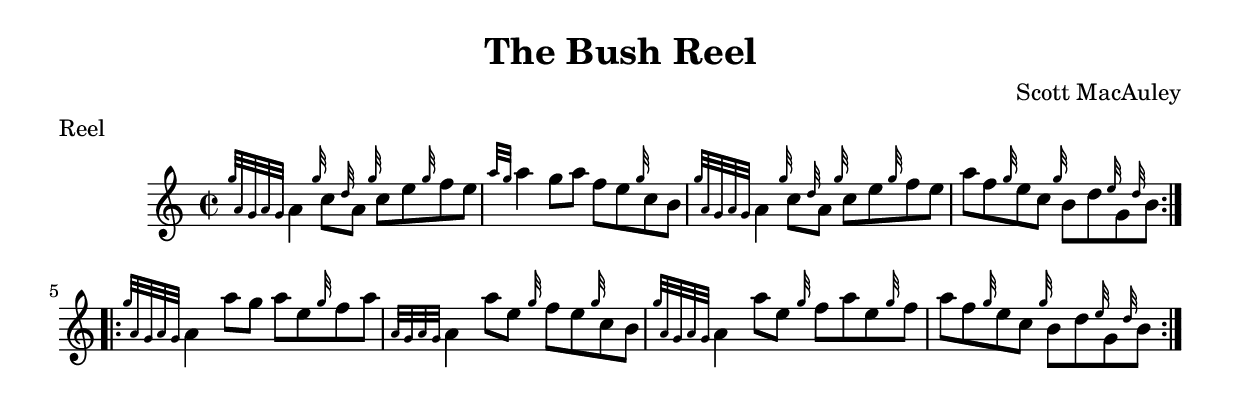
\include "bagpipe.ly"
\header {
			meter = "Reel "
			title = "The Bush Reel"
			composer = "Scott MacAuley"
			}
    \score{
        {
            \time 2/2
			\hideKeySignature
            \quarterBeaming
            %Part 1
            \repeat volta 2{
                \gbirl a4 \grg c8 \grd a \grg c e \grg f e|
                \hdblA A4 g8 A f e \grg c b|
                \gbirl a4 \grg c8 \grd a \grg c e \grg f e|
                A f \grg e c \grg b d \gre G \grd b|
            }
            %Part 2
            \repeat volta 2{
                \gbirl a4 A8 g A e \grg f A|
                \birl a4 A8 e \grg f e \grg c b|
                \gbirl a4 A8 e \grg f A e \grg f|
                A f \grg e c \grg b d \gre G \grd b
            }
        }
    }